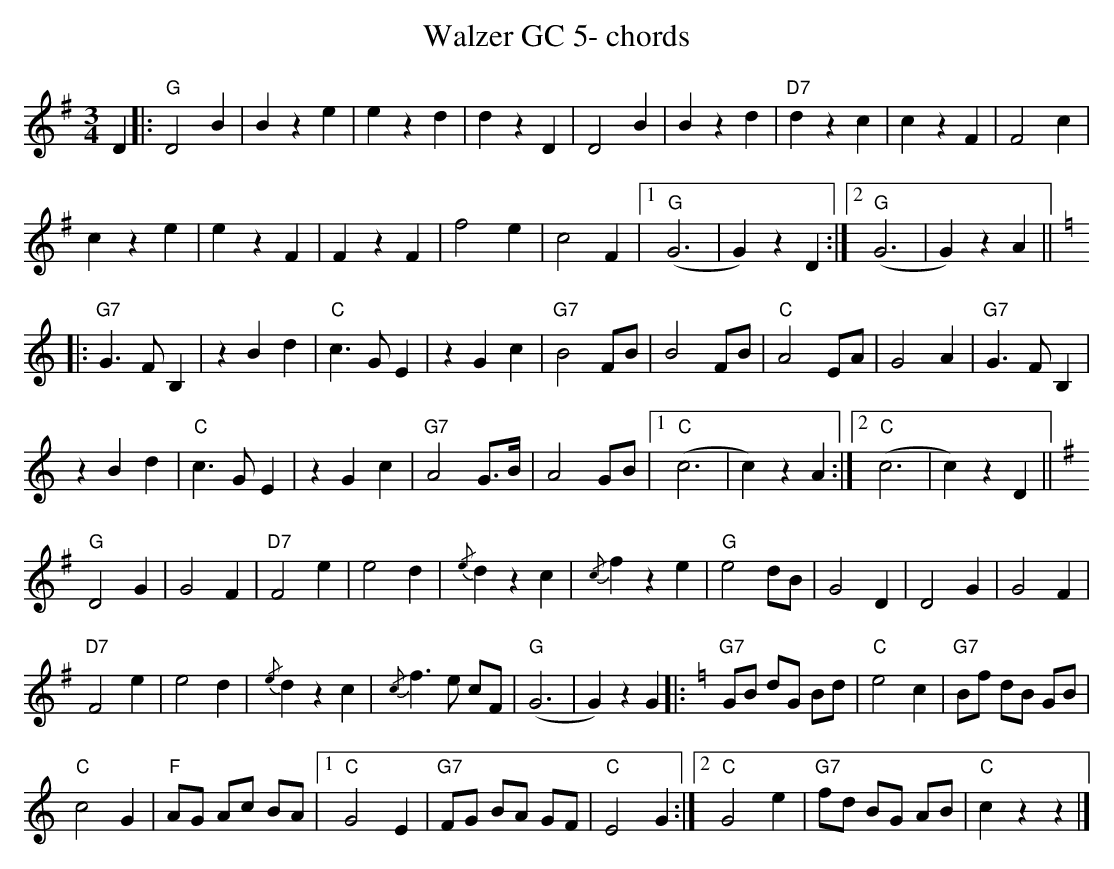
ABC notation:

X:1
T:Walzer GC 5- chords
M:3/4
L:1/4
K:Gmaj%%MIDI gchordon
D |: "G"D2B | Bze | ezd | dzD | D2B | Bzd | "D7"dzc | czF | F2c |
cze | ezF | FzF | f2e | c2F |1 "G"(G3 | G)zD :|2 "G"(G3 | G)zA || [K:Cmaj]
|: "G7"G>FB, | zBd | "C"c>GE | zGc | "G7"B2 F/2B/2 | B2 F/2B/2 | "C"A2 E/2A/2 | G2A | "G7"G>FB, |
zBd | "C"c>GE | zGc | "G7"A2 G/2>B/2 | A2 G/2B/2 |1 "C"(c3 | c)zA :|2 "C"(c3 | c)zD || [K:Gmaj]
"G"D2G | G2F | "D7"F2e | e2d | {/e}dzc | {/c}fze | "G"e2 d/2B/2 | G2D | D2G | G2F |
"D7"F2e | e2d | {/e}dzc | {/c}f>e c/2F/2 | "G"(G3 | G)zG |: [K:Cmaj] [L:1/8] "G7"GB dG Bd | "C"e4c2 | "G7"Bf dB GB |
"C"c4G2 | "F"AG Ac BA |1 "C"G4E2 | "G7"FG BA GF | "C"E4G2 :|2 "C"G4e2 | "G7"fd BG AB | "C"c2z2z2 |]
